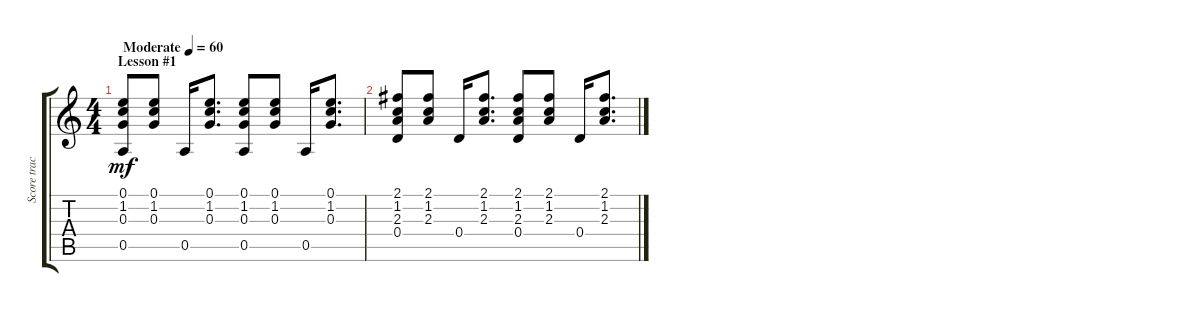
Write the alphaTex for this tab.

\track ("Score track 1" "Score trac") {instrument electricguitarjazz}
\staff {score tabs}
\tuning (E4 B3 G3 D3 A2 E2) {hide}
\ts (4 4)
\section ("" "Lesson #1")
\tempo (60 "Moderate")
\clef g2
\ks c
(0.1 1.2 0.3 0.5).8{dy mf instrument electricguitarjazz} (0.1 1.2 0.3).8 0.5.16 (0.1 1.2 0.3).8{d} (0.1 1.2 0.3 0.5).8 (0.1 1.2 0.3).8 0.5.16 (0.1 1.2 0.3).8{d} |
(2.1 1.2 2.3 0.4).8 (2.1 1.2 2.3).8 0.4.16 (2.1 1.2 2.3).8{d} (2.1 1.2 2.3 0.4).8 (2.1 1.2 2.3).8 0.4.16 (2.1 1.2 2.3).8{d}
